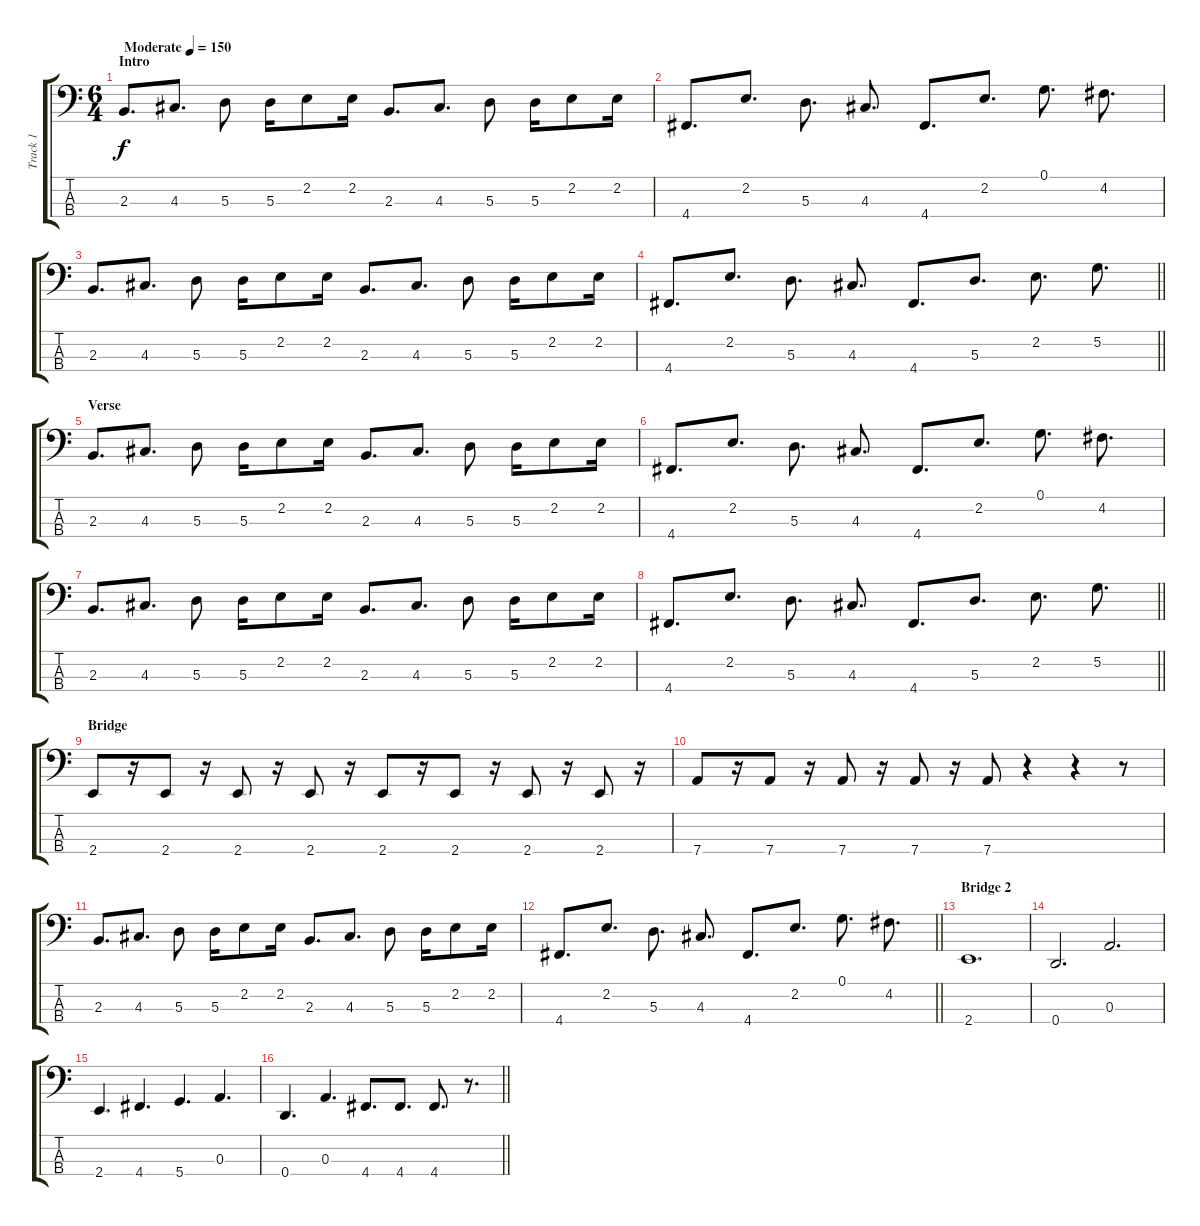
\track ("Track 1" "Track 1") {solo instrument electricbassfinger}
\staff {score tabs}
\tuning (G2 D2 A1 D1) {hide}
\ts (6 4)
\section ("" "Intro")
\tempo (150 "Moderate")
\clef f4
\ks c
2.3.8{d dy f instrument electricbassfinger} 4.3.8{d} 5.3.8 5.3.16 2.2.8 2.2.16 2.3.8{d} 4.3.8{d} 5.3.8 5.3.16 2.2.8 2.2.16 |
4.4.8{d} 2.2.8{d} 5.3.8{d} 4.3.8{d} 4.4.8{d} 2.2.8{d} 0.1.8{d} 4.2.8{d} |
2.3.8{d} 4.3.8{d} 5.3.8 5.3.16 2.2.8 2.2.16 2.3.8{d} 4.3.8{d} 5.3.8 5.3.16 2.2.8 2.2.16 |
\barLineRight lightlight
4.4.8{d} 2.2.8{d} 5.3.8{d} 4.3.8{d} 4.4.8{d} 5.3.8{d} 2.2.8{d} 5.2.8{d} |
\section ("" "Verse")
2.3.8{d} 4.3.8{d} 5.3.8 5.3.16 2.2.8 2.2.16 2.3.8{d} 4.3.8{d} 5.3.8 5.3.16 2.2.8 2.2.16 |
4.4.8{d} 2.2.8{d} 5.3.8{d} 4.3.8{d} 4.4.8{d} 2.2.8{d} 0.1.8{d} 4.2.8{d} |
2.3.8{d} 4.3.8{d} 5.3.8 5.3.16 2.2.8 2.2.16 2.3.8{d} 4.3.8{d} 5.3.8 5.3.16 2.2.8 2.2.16 |
\barLineRight lightlight
4.4.8{d} 2.2.8{d} 5.3.8{d} 4.3.8{d} 4.4.8{d} 5.3.8{d} 2.2.8{d} 5.2.8{d} |
\section ("" "Bridge")
2.4.8 r.16 2.4.8 r.16 2.4.8 r.16 2.4.8 r.16 2.4.8 r.16 2.4.8 r.16 2.4.8 r.16 2.4.8 r.16 |
7.4.8 r.16 7.4.8 r.16 7.4.8 r.16 7.4.8 r.16 7.4.8 r.4 r.4 r.8 |
2.3.8{d} 4.3.8{d} 5.3.8 5.3.16 2.2.8 2.2.16 2.3.8{d} 4.3.8{d} 5.3.8 5.3.16 2.2.8 2.2.16 |
\barLineRight lightlight
4.4.8{d} 2.2.8{d} 5.3.8{d} 4.3.8{d} 4.4.8{d} 2.2.8{d} 0.1.8{d} 4.2.8{d} |
\section ("" "Bridge 2")
2.4.1{d} |
0.4.2{d} 0.3.2{d} |
2.4.4{d} 4.4.4{d} 5.4.4{d} 0.3.4{d} |
\barLineRight lightlight
0.4.4{d} 0.3.4{d} 4.4.8{d} 4.4.8{d} 4.4.8{d} r.8{d}
